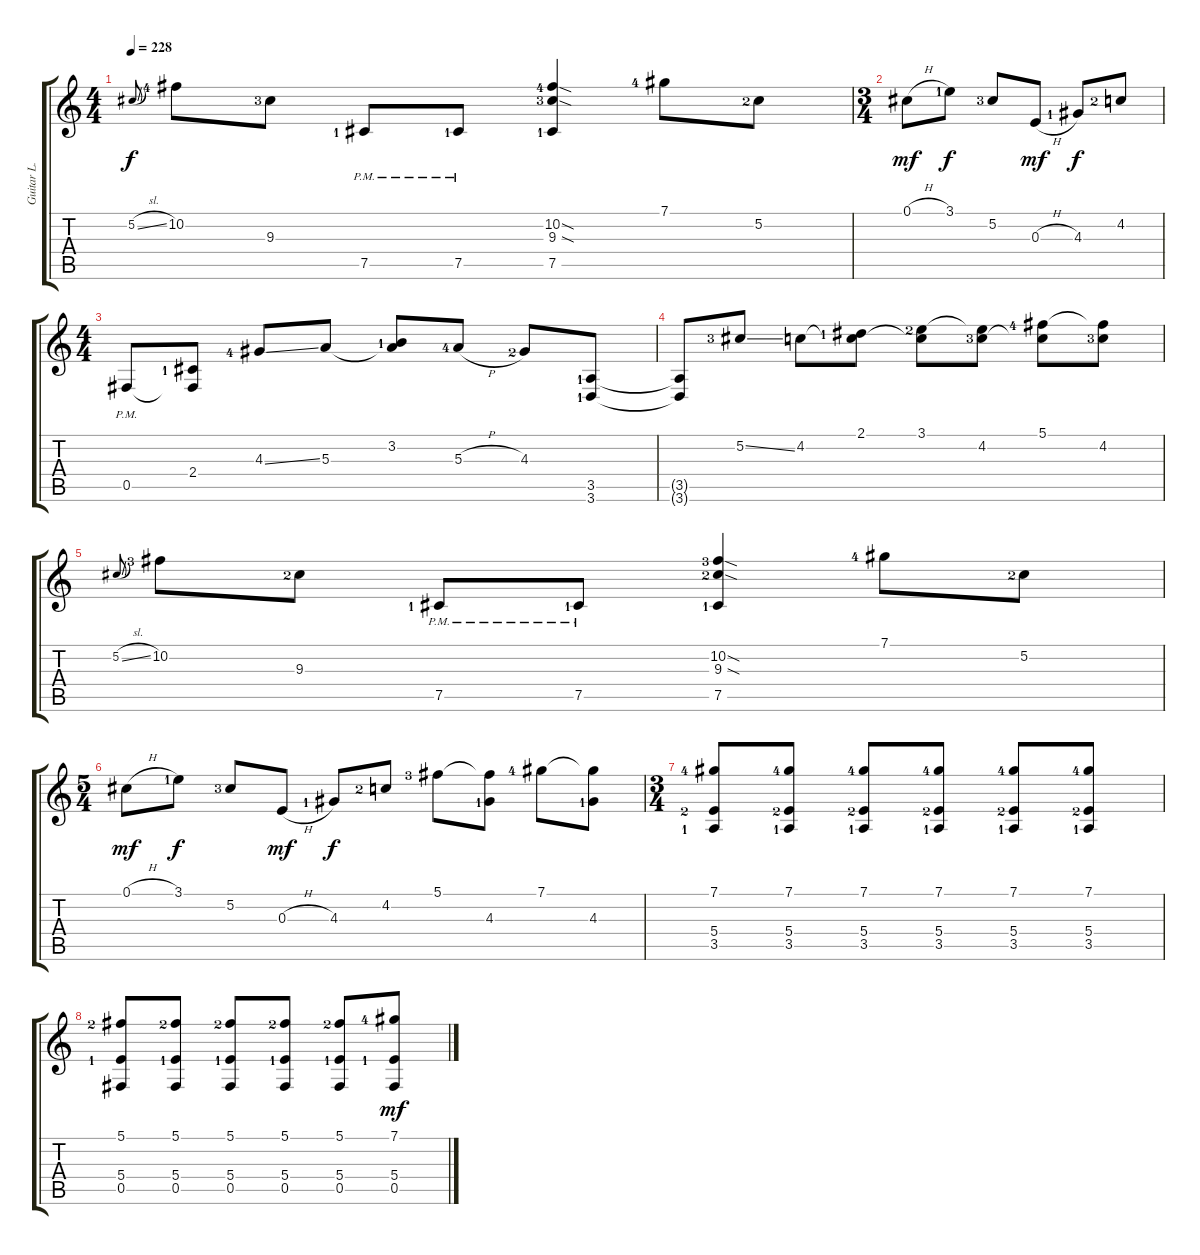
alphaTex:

\track ("Guitar L." "Guitar L.") {instrument distortionguitar}
\staff {score tabs}
\tuning (Db4 Ab3 E3 B2 Gb2 B1) {hide}
\ts (4 4)
\tempo 228
\clef g2
\ks c
5.2{sl}.8{gr onbeat dy f instrument distortionguitar} 10.2{lf 5}.8 9.3{lf 4}.8 7.5{pm lf 2}.8 7.5{pm lf 2}.8 (10.2{sod lf 5} 9.3{sod lf 4} 7.5{lf 2}).4 7.1{lf 5}.8 5.2{lf 3}.8 |
\ts (3 4)
0.1{h}.8{dy mf} 3.1{lf 2}.8{dy f} 5.2{lf 4}.8 0.3{h}.8{dy mf} 4.3{lf 2}.8{dy f} 4.2{lf 3}.8 |
\ts (4 4)
0.5{pm}.8 (2.4{lf 2} 0.5{t}).8 4.3{ss lf 5}.8 5.3.8 (3.2{lf 2} 5.3{t}).8 5.3{h lf 5}.8 4.3{lf 3}.8 (3.5{lf 2} 3.6{lf 2}).8 |
(3.5{t} 3.6{t}).8 5.2{ss lf 4}.8 4.2.8 (2.1{lf 2} 4.2{t}).8 (3.1{lf 3} 4.2{t}).8 (3.1{t} 4.2{lf 4}).8 (5.1{lf 5} 4.2{t}).8 (5.1{t} 4.2{lf 4}).8 |
5.2{sl}.8{gr onbeat} 10.2{lf 4}.8 9.3{lf 3}.8 7.5{pm lf 2}.8 7.5{pm lf 2}.8 (10.2{sod lf 4} 9.3{sod lf 3} 7.5{lf 2}).4 7.1{lf 5}.8 5.2{lf 3}.8 |
\ts (5 4)
0.1{h}.8{dy mf} 3.1{lf 2}.8{dy f} 5.2{lf 4}.8 0.3{h}.8{dy mf} 4.3{lf 2}.8{dy f} 4.2{lf 3}.8 5.1{lf 4}.8 (5.1{t} 4.3{lf 2}).8 7.1{lf 5}.8 (7.1{t} 4.3{lf 2}).8 |
\ts (3 4)
(7.1{lf 5} 5.4{lf 3} 3.5{lf 2}).8 (7.1{lf 5} 5.4{lf 3} 3.5{lf 2}).8 (7.1{lf 5} 5.4{lf 3} 3.5{lf 2}).8 (7.1{lf 5} 5.4{lf 3} 3.5{lf 2}).8 (7.1{lf 5} 5.4{lf 3} 3.5{lf 2}).8 (7.1{lf 5} 5.4{lf 3} 3.5{lf 2}).8 |
(5.1{lf 3} 5.4{lf 2} 0.5).8 (5.1{lf 3} 5.4{lf 2} 0.5).8 (5.1{lf 3} 5.4{lf 2} 0.5).8 (5.1{lf 3} 5.4{lf 2} 0.5).8 (5.1{lf 3} 5.4{lf 2} 0.5).8 (7.1{lf 5} 5.4{lf 2} 0.5).8{dy mf}
